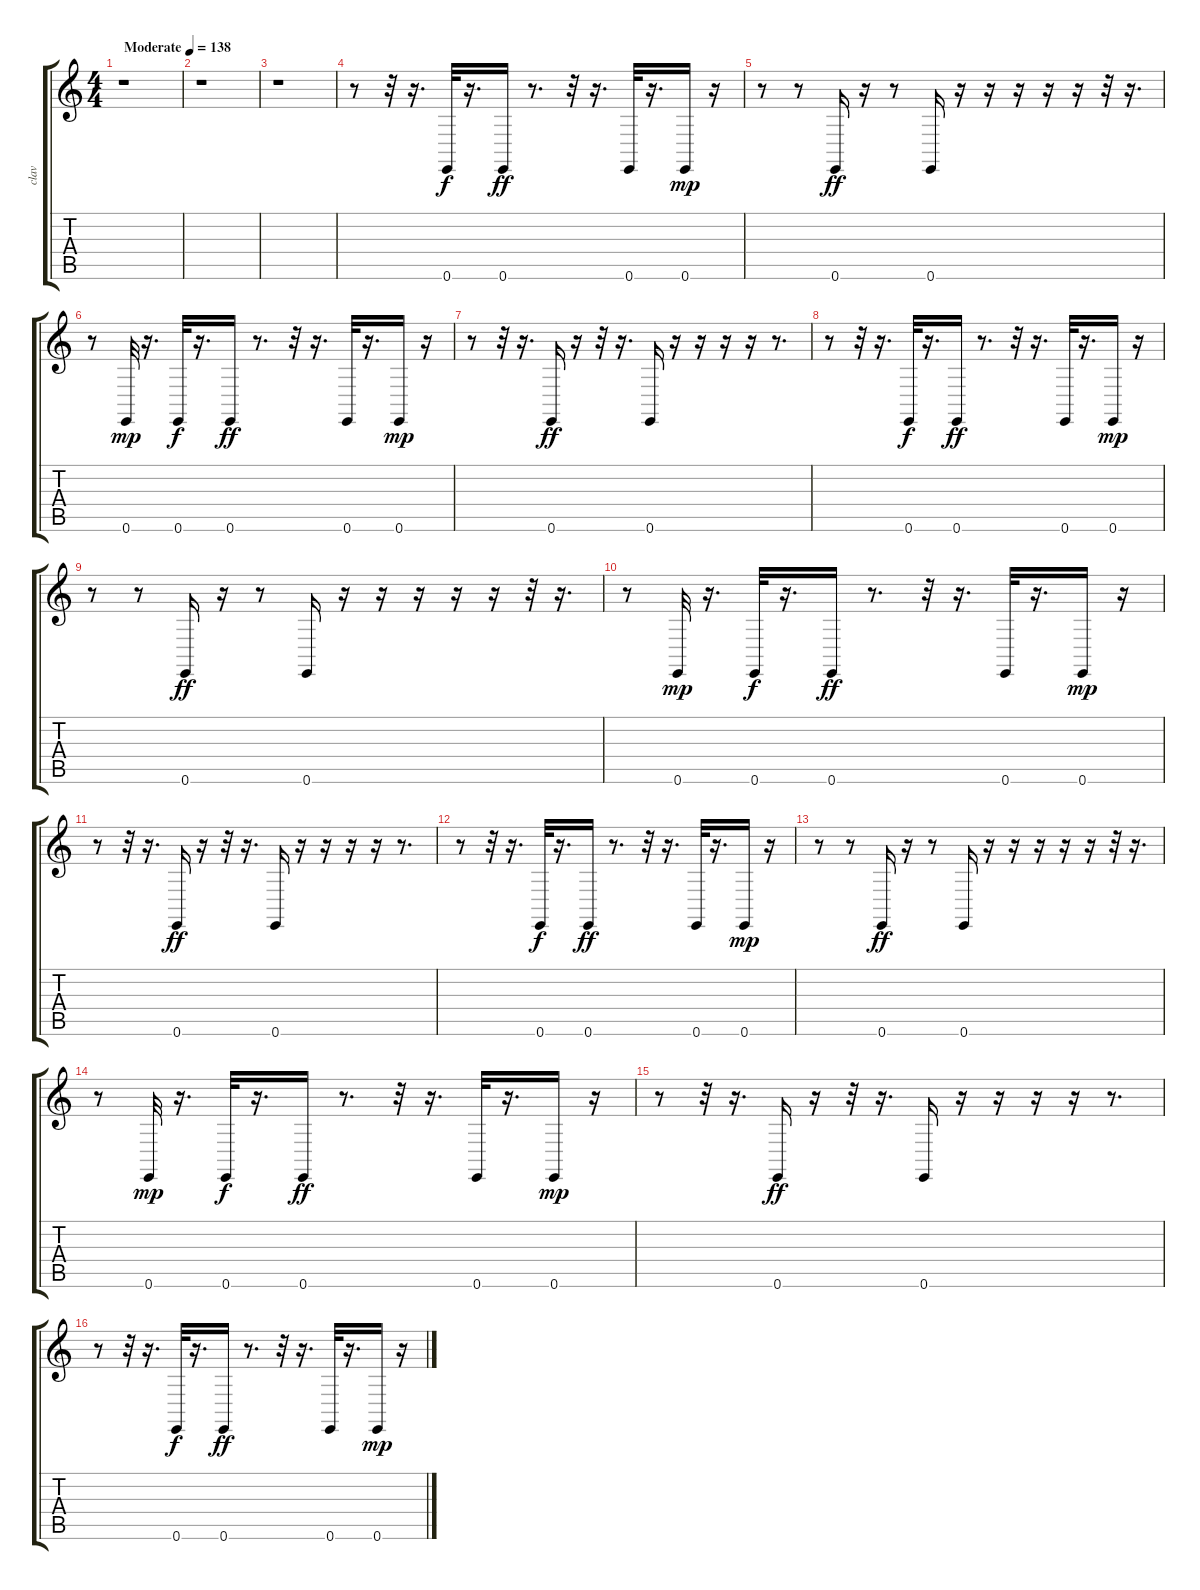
\track ("clav" "clav") {instrument clavinet}
\staff {score tabs}
\tuning (E4 B3 G3 D3 A2 E2) {hide}
\ts (4 4)
\tempo (138 "Moderate")
\clef g2
\ks c
r.1{dy f instrument clavinet} |
r.1 |
r.1 |
r.8 r.32 r.16{d} 0.6.32 r.16{d} 0.6.16{dy ff} r.8{d} r.32 r.16{d} 0.6.32 r.16{d} 0.6.16{dy mp} r.16 |
r.8 r.8 0.6.16{dy ff} r.16 r.8 0.6.16 r.16 r.16 r.16 r.16 r.16 r.32 r.16{d} |
r.8 0.6.32{dy mp} r.16{d} 0.6.32{dy f} r.16{d} 0.6.16{dy ff} r.8{d} r.32 r.16{d} 0.6.32 r.16{d} 0.6.16{dy mp} r.16 |
r.8 r.32 r.16{d} 0.6.16{dy ff} r.16 r.32 r.16{d} 0.6.16 r.16 r.16 r.16 r.16 r.8{d} |
r.8 r.32 r.16{d} 0.6.32{dy f} r.16{d} 0.6.16{dy ff} r.8{d} r.32 r.16{d} 0.6.32 r.16{d} 0.6.16{dy mp} r.16 |
r.8 r.8 0.6.16{dy ff} r.16 r.8 0.6.16 r.16 r.16 r.16 r.16 r.16 r.32 r.16{d} |
r.8 0.6.32{dy mp} r.16{d} 0.6.32{dy f} r.16{d} 0.6.16{dy ff} r.8{d} r.32 r.16{d} 0.6.32 r.16{d} 0.6.16{dy mp} r.16 |
r.8 r.32 r.16{d} 0.6.16{dy ff} r.16 r.32 r.16{d} 0.6.16 r.16 r.16 r.16 r.16 r.8{d} |
r.8 r.32 r.16{d} 0.6.32{dy f} r.16{d} 0.6.16{dy ff} r.8{d} r.32 r.16{d} 0.6.32 r.16{d} 0.6.16{dy mp} r.16 |
r.8 r.8 0.6.16{dy ff} r.16 r.8 0.6.16 r.16 r.16 r.16 r.16 r.16 r.32 r.16{d} |
r.8 0.6.32{dy mp} r.16{d} 0.6.32{dy f} r.16{d} 0.6.16{dy ff} r.8{d} r.32 r.16{d} 0.6.32 r.16{d} 0.6.16{dy mp} r.16 |
r.8 r.32 r.16{d} 0.6.16{dy ff} r.16 r.32 r.16{d} 0.6.16 r.16 r.16 r.16 r.16 r.8{d} |
r.8 r.32 r.16{d} 0.6.32{dy f} r.16{d} 0.6.16{dy ff} r.8{d} r.32 r.16{d} 0.6.32 r.16{d} 0.6.16{dy mp} r.16
